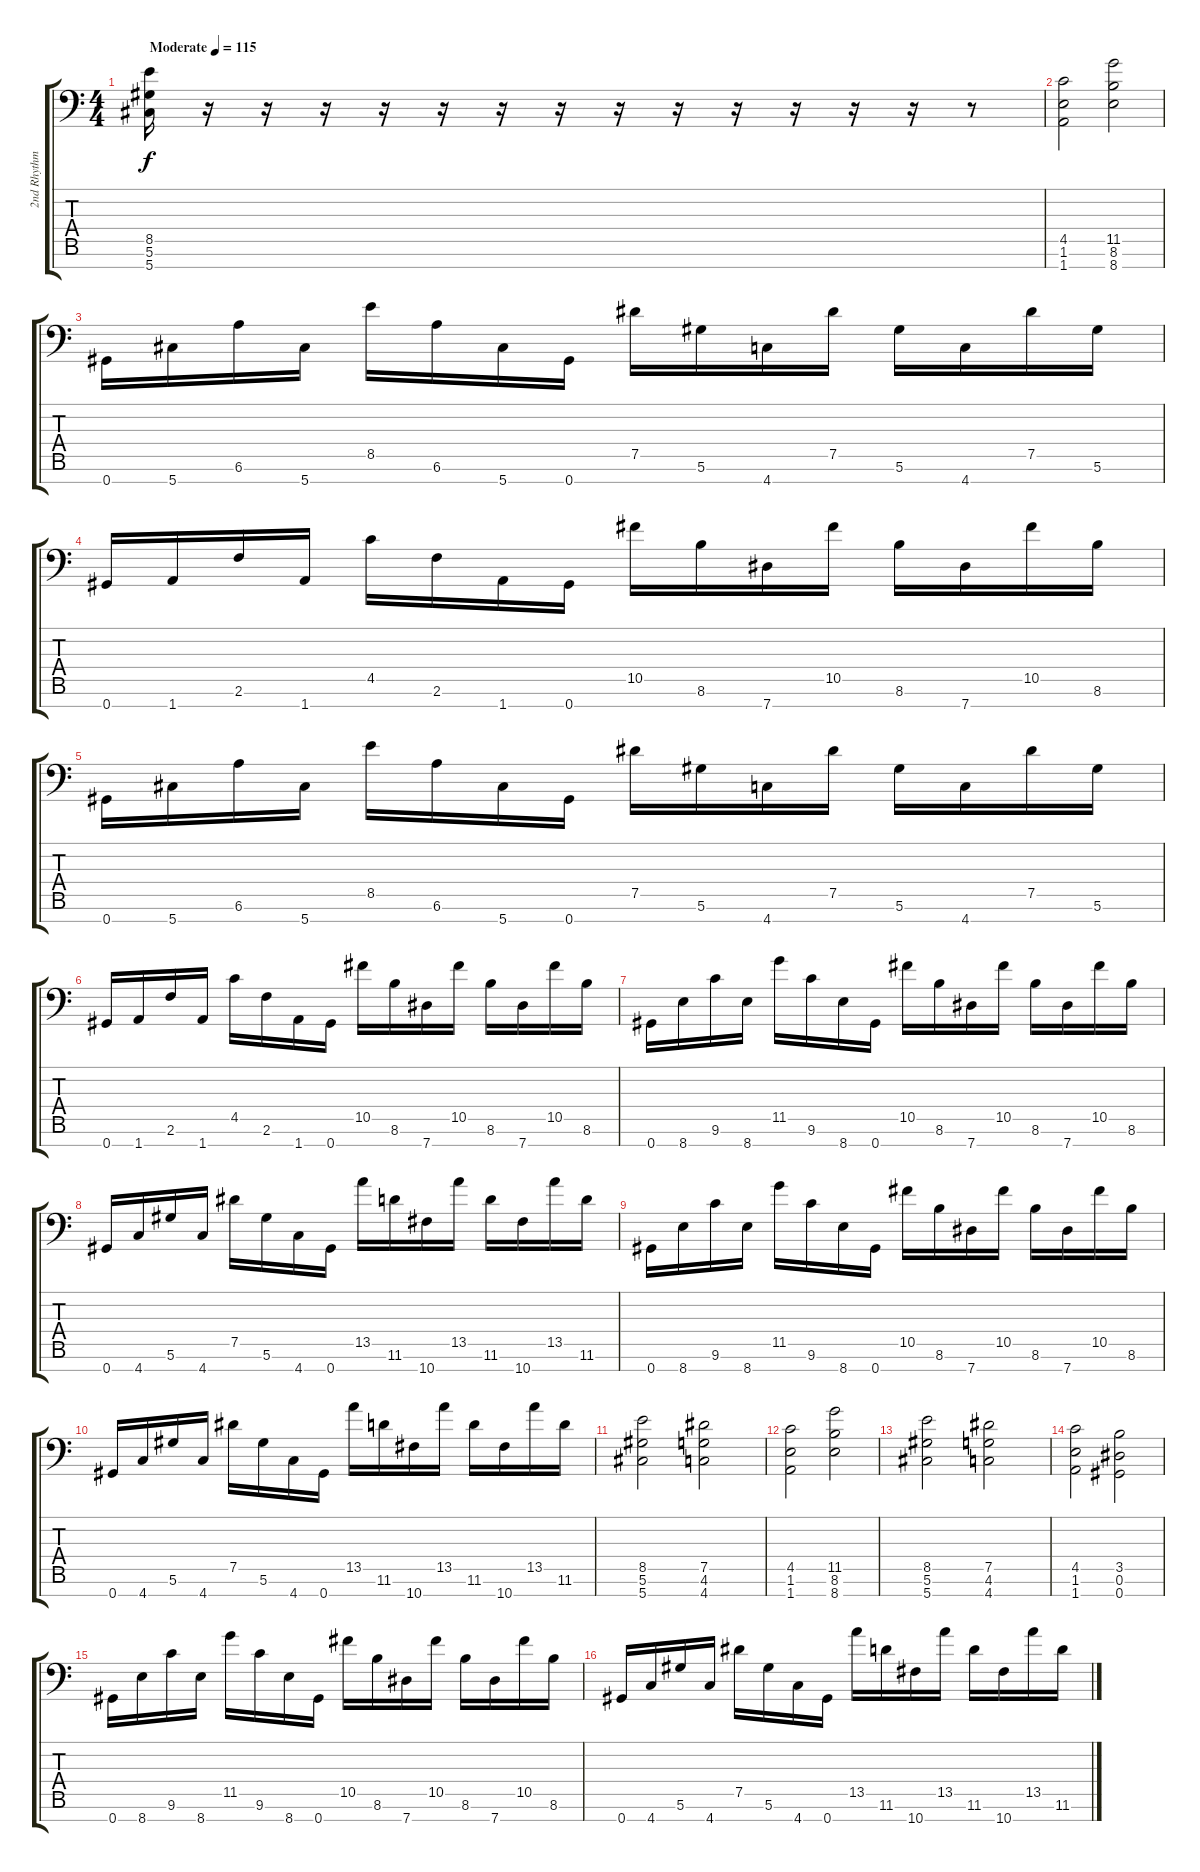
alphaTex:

\track ("2nd Rhythm Guitar" "2nd Rhythm") {instrument distortionguitar}
\staff {score tabs}
\tuning (Eb4 Bb3 F3 Db3 Ab2 Eb2 Ab1) {hide}
\ts (4 4)
\tempo (115 "Moderate")
\clef f4
\ks c
(8.5 5.6 5.7).16{dy f instrument distortionguitar} r.16 r.16 r.16 r.16 r.16 r.16 r.16 r.16 r.16 r.16 r.16 r.16 r.16 r.8 |
(4.5 1.6 1.7).2 (11.5 8.6 8.7).2 |
0.7.16 5.7.16 6.6.16 5.7.16 8.5.16 6.6.16 5.7.16 0.7.16 7.5.16 5.6.16 4.7.16 7.5.16 5.6.16 4.7.16 7.5.16 5.6.16 |
0.7.16 1.7.16 2.6.16 1.7.16 4.5.16 2.6.16 1.7.16 0.7.16 10.5.16 8.6.16 7.7.16 10.5.16 8.6.16 7.7.16 10.5.16 8.6.16 |
0.7.16 5.7.16 6.6.16 5.7.16 8.5.16 6.6.16 5.7.16 0.7.16 7.5.16 5.6.16 4.7.16 7.5.16 5.6.16 4.7.16 7.5.16 5.6.16 |
0.7.16 1.7.16 2.6.16 1.7.16 4.5.16 2.6.16 1.7.16 0.7.16 10.5.16 8.6.16 7.7.16 10.5.16 8.6.16 7.7.16 10.5.16 8.6.16 |
0.7.16 8.7.16 9.6.16 8.7.16 11.5.16 9.6.16 8.7.16 0.7.16 10.5.16 8.6.16 7.7.16 10.5.16 8.6.16 7.7.16 10.5.16 8.6.16 |
0.7.16 4.7.16 5.6.16 4.7.16 7.5.16 5.6.16 4.7.16 0.7.16 13.5.16 11.6.16 10.7.16 13.5.16 11.6.16 10.7.16 13.5.16 11.6.16 |
0.7.16 8.7.16 9.6.16 8.7.16 11.5.16 9.6.16 8.7.16 0.7.16 10.5.16 8.6.16 7.7.16 10.5.16 8.6.16 7.7.16 10.5.16 8.6.16 |
0.7.16 4.7.16 5.6.16 4.7.16 7.5.16 5.6.16 4.7.16 0.7.16 13.5.16 11.6.16 10.7.16 13.5.16 11.6.16 10.7.16 13.5.16 11.6.16 |
(8.5 5.6 5.7).2 (7.5 4.6 4.7).2 |
(4.5 1.6 1.7).2 (11.5 8.6 8.7).2 |
(8.5 5.6 5.7).2 (7.5 4.6 4.7).2 |
(4.5 1.6 1.7).2 (3.5 0.6 0.7).2 |
0.7.16 8.7.16 9.6.16 8.7.16 11.5.16 9.6.16 8.7.16 0.7.16 10.5.16 8.6.16 7.7.16 10.5.16 8.6.16 7.7.16 10.5.16 8.6.16 |
0.7.16 4.7.16 5.6.16 4.7.16 7.5.16 5.6.16 4.7.16 0.7.16 13.5.16 11.6.16 10.7.16 13.5.16 11.6.16 10.7.16 13.5.16 11.6.16
